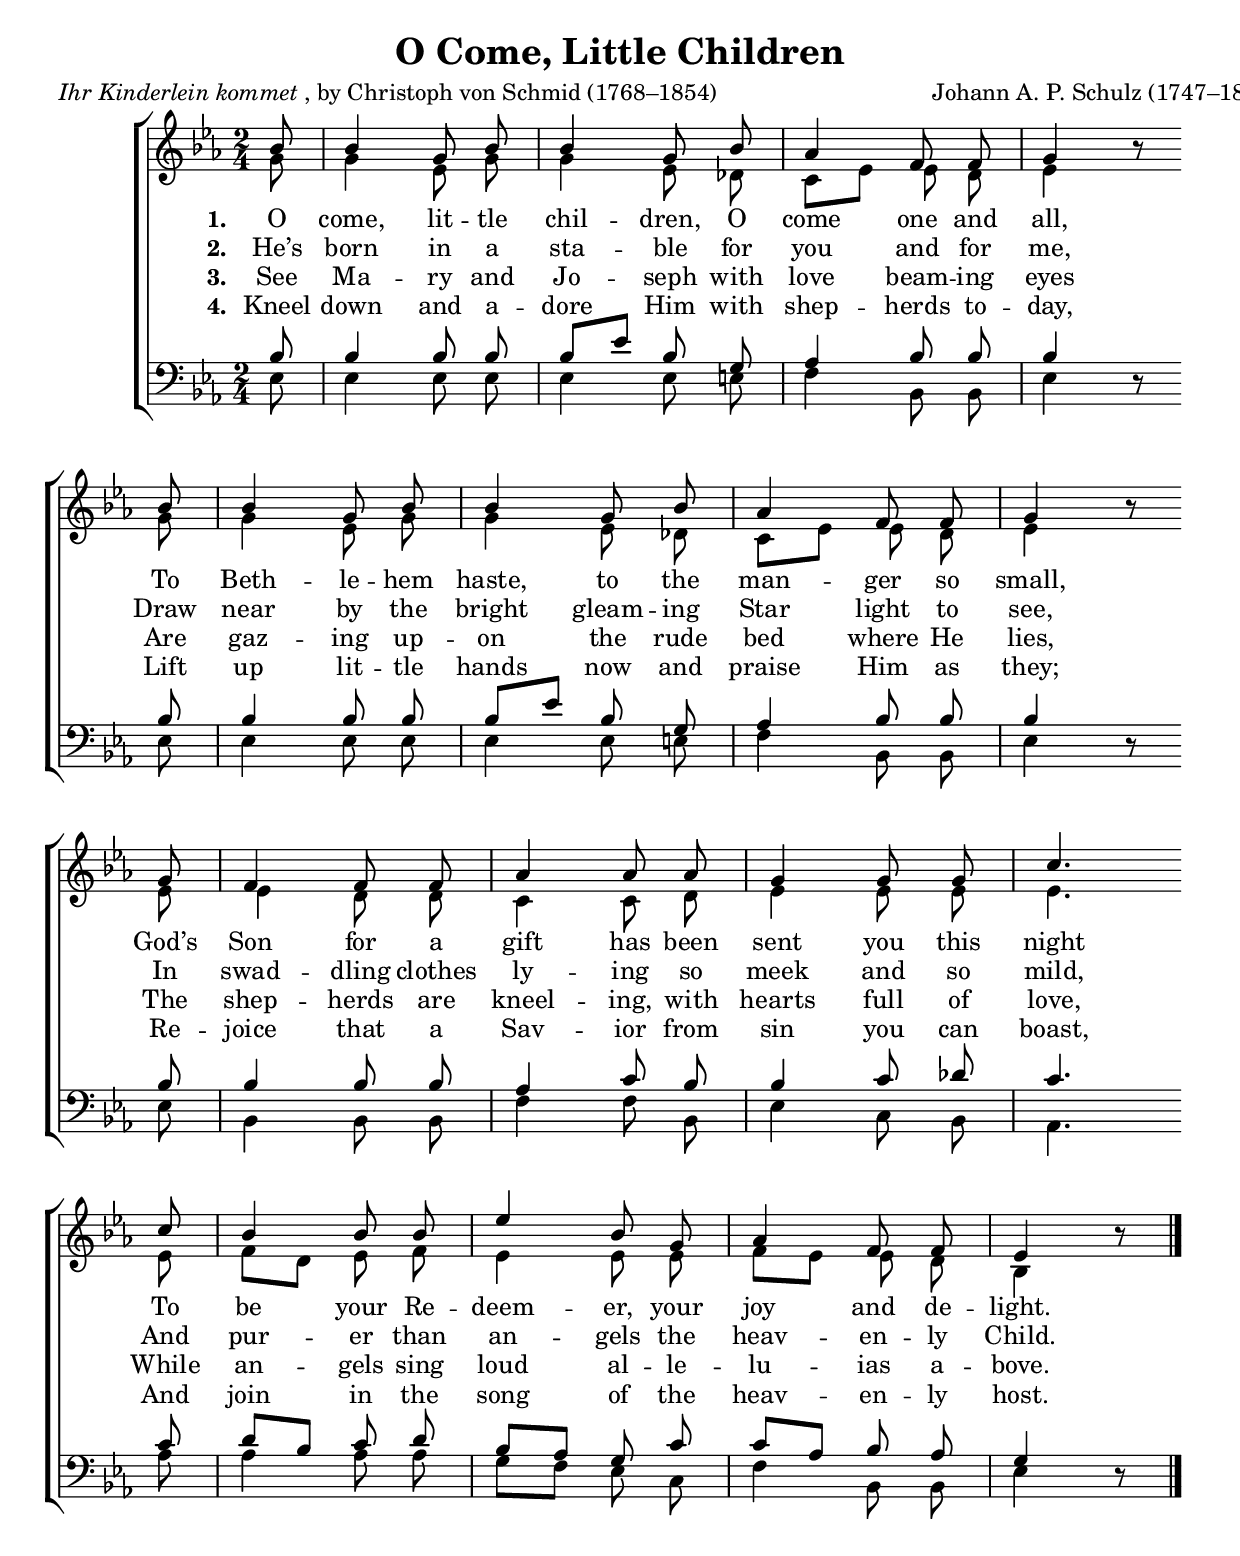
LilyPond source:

\version "2.14.2"
\include "util.ly"
\header {
  title = "O Come, Little Children"
  poet = \markup{\italic{Ihr Kinderlein kommet}, by Christoph von Schmid (1768–1854)}
  composer = "Johann A. P. Schulz (1747–1800)"
  %tagline = \markup{from \italic"HymnsAndCarolsOfChristmas.com"}
}

global = {
  \key ees \major
  \time 2/4
  \autoBeamOff
  %\override DynamicLineSpanner #'staff-padding = #0.0
  %\override DynamicLineSpanner #'Y-extent = #'(-0.5 . 1)
}

sopMusic = \relative c'' {
  \partial 8 bes8 |
  bes4 g8 bes8\noBeam |
  bes4 g8 bes\noBeam |
  aes4 f8\noBeam f |
  g4 bes8\rest \bar""\break bes |
  
  bes4 g8 bes8\noBeam |
  bes4 g8 bes\noBeam |
  aes4 f8\noBeam f |
  g4 bes8\rest \bar""\break g |
  
  f4 f8\noBeam f |
  aes4 aes8\noBeam aes |
  g4 g8\noBeam g |
  c4. \bar""\break c8 |
  
  bes4 bes8\noBeam bes |
  ees4 bes8\noBeam g |
  aes4 f8\noBeam f |
  \partial 4. ees4 bes'8\rest \bar "|."
}
sopWords = \lyricmode {
  
}

altoMusic = \relative c'' {
  g8 |
  g4 ees8\noBeam g |
  g4 ees8\noBeam des |
  c[ ees] ees\noBeam d |
  ees4 s8 g8 |
  
  g4 ees8\noBeam g |
  g4 ees8\noBeam des |
  c[ ees] ees\noBeam d |
  ees4 s8 ees |
  
  ees4 d8\noBeam d |
  c4 c8\noBeam d |
  ees4 ees8\noBeam ees |
  ees4. ees8 |
  
  f[ d] ees\noBeam f |
  ees4 ees8\noBeam ees |
  f[ ees] ees\noBeam d |
  bes4 s8 \bar "|."
}
altoWords = \lyricmode {
  \dropLyricsIX
  \set stanza = #"1. "
  O come, lit -- tle chil -- dren, O come one and all,
  To Beth -- le -- hem haste, to the man -- ger so small,
  God’s Son for a gift has been sent you this night
  To be your Re -- deem -- er, your joy and de -- light.
}
altoWordsII = \lyricmode {
  \dropLyricsIX
%\markup\italic
  \set stanza = #"2. "
  He’s born in a sta -- ble for you and for me,
  Draw near by the bright gleam -- ing Star light to see,
  In swad -- dling clothes ly -- ing so meek and so mild,
  And pur -- er than an -- gels the heav -- en -- ly Child.
}
altoWordsIII = \lyricmode {
  \dropLyricsIX
  \set stanza = #"3. "
  See Ma -- ry and Jo -- seph with love beam -- ing eyes
  Are gaz -- ing up -- on the rude bed where He lies,
  The shep -- herds are kneel -- ing, with hearts full of love,
  While an -- gels sing loud al -- le -- lu -- ias a -- bove.
}
altoWordsIV = \lyricmode {
  \dropLyricsIX
  \set stanza = #"4. "
  Kneel down and a -- dore Him with shep -- herds to -- day,
  Lift up lit -- tle hands now and praise Him as they;
  Re -- joice that a Sav -- ior from sin you can boast,
  And join in the song of the heav -- en -- ly host.
}
altoWordsV = \lyricmode {
}
altoWordsVI = \lyricmode {
}
tenorMusic = \relative c' {
  bes8 |
  bes4 bes8\noBeam bes |
  bes[ ees] bes\noBeam g |
  aes4 bes8\noBeam bes |
  bes4 s8 bes8 |
  
  bes4 bes8\noBeam bes |
  bes[ ees] bes\noBeam g |
  aes4 bes8\noBeam bes |
  bes4 s8 bes8 |
  
  bes4 bes8\noBeam bes |
  aes4 c8\noBeam bes |
  bes4 c8\noBeam des |
  c4. c8 |
  
  d[ bes] c\noBeam d |
  bes[ aes] g\noBeam c |
  c[ aes] bes\noBeam aes |
  g4 s8 \bar "|."
}
tenorWords = \lyricmode {

}

bassMusic = \relative c {
  ees8 |
  ees4 ees8\noBeam ees |
  ees4 ees8\noBeam e |
  f4 bes,8\noBeam bes |
  ees4 d8\rest ees8 |
  
  ees4 ees8\noBeam ees |
  ees4 ees8\noBeam e |
  f4 bes,8\noBeam bes |
  ees4 d8\rest ees8 |
  
  bes4 bes8\noBeam bes |
  f'4 f8\noBeam bes, |
  ees4 c8\noBeam bes |
  aes4. aes'8 |
  
  aes4 aes8\noBeam aes |
  g[ f] ees\noBeam c |
  f4 bes,8 bes |
  ees4 d8\rest \bar "|."
}
bassWords = \lyricmode {

}

pianoRH = \relative c' {
  
}
pianoLH = \relative c' {
  
}

\score {
  <<
   \new ChoirStaff <<
%    \new Lyrics = sopranos \with { \override VerticalAxisGroup #'nonstaff-relatedstaff-spacing = #'((basic-distance . 1)) }
    \new Staff = women <<
      \new Voice = "sopranos" { \voiceOne << \global \sopMusic >> }
      \new Voice = "altos" { \voiceTwo << \global \altoMusic >> }
    >>
    \new Lyrics \with { alignAboveContext = #"women" \override VerticalAxisGroup #'nonstaff-relatedstaff-spacing = #'((basic-distance . 1))} \lyricsto "sopranos" \sopWords
    \new Lyrics = "altosVI"  \with { alignBelowContext = #"women" } \lyricsto "sopranos" \altoWordsVI
    \new Lyrics = "altosV"  \with { alignBelowContext = #"women" } \lyricsto "sopranos" \altoWordsV
    \new Lyrics = "altosIV"  \with { alignBelowContext = #"women" } \lyricsto "sopranos" \altoWordsIV
    \new Lyrics = "altosIII"  \with { alignBelowContext = #"women" } \lyricsto "sopranos" \altoWordsIII
    \new Lyrics = "altosII"  \with { alignBelowContext = #"women" } \lyricsto "sopranos" \altoWordsII
    \new Lyrics = "altos"  \with { alignBelowContext = #"women" \override VerticalAxisGroup #'nonstaff-relatedstaff-spacing = #'((padding . -0.5)) } \lyricsto "sopranos" \altoWords
   \new Staff = men <<
      \clef bass
      \new Voice = "tenors" { \voiceOne << \global \tenorMusic >> }
      \new Voice = "basses" { \voiceTwo << \global \bassMusic >> }
    >>
    \new Lyrics \with { alignAboveContext = #"men" \override VerticalAxisGroup #'nonstaff-relatedstaff-spacing = #'((basic-distance . 1)) } \lyricsto "tenors" \tenorWords
    \new Lyrics \with { alignBelowContext = #"men" \override VerticalAxisGroup #'nonstaff-relatedstaff-spacing = #'((basic-distance . 1)) } \lyricsto "basses" \bassWords
  >>
%    \new PianoStaff << \new Staff { \new Voice { \pianoRH } } \new Staff { \clef "bass" \pianoLH } >>
  >>
  \layout { }
  \midi {
    \tempo 4 = 90
    \set Staff.midiInstrument = "flute"
  
    \context {
      \Voice
      \remove "Dynamic_performer"
    }
  }
}
